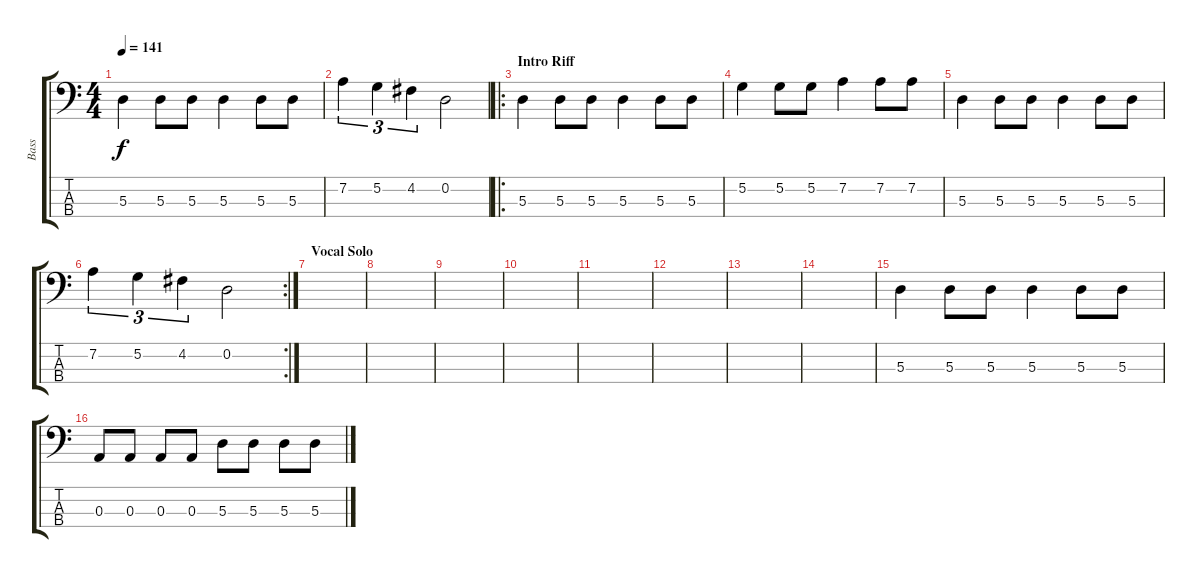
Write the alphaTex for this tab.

\track ("Bass" "Bass") {instrument electricbassfinger}
\staff {score tabs}
\tuning (G2 D2 A1 E1) {hide}
\ts (4 4)
\tempo 141
\clef f4
\ks c
5.3.4{dy f} 5.3.8 5.3.8 5.3.4 5.3.8 5.3.8 |
7.2.4{tu (3 2)} 5.2.4{tu (3 2)} 4.2.4{tu (3 2)} 0.2.2 |
\ro
\section ("" "Intro Riff")
5.3.4 5.3.8 5.3.8 5.3.4 5.3.8 5.3.8 |
5.2.4 5.2.8 5.2.8 7.2.4 7.2.8 7.2.8 |
5.3.4 5.3.8 5.3.8 5.3.4 5.3.8 5.3.8 |
\rc 2
7.2.4{tu (3 2)} 5.2.4{tu (3 2)} 4.2.4{tu (3 2)} 0.2.2 |
\section ("" "Vocal Solo")
|
|
|
|
|
|
|
|
5.3.4 5.3.8 5.3.8 5.3.4 5.3.8 5.3.8 |
0.3.8 0.3.8 0.3.8 0.3.8 5.3.8 5.3.8 5.3.8 5.3.8
